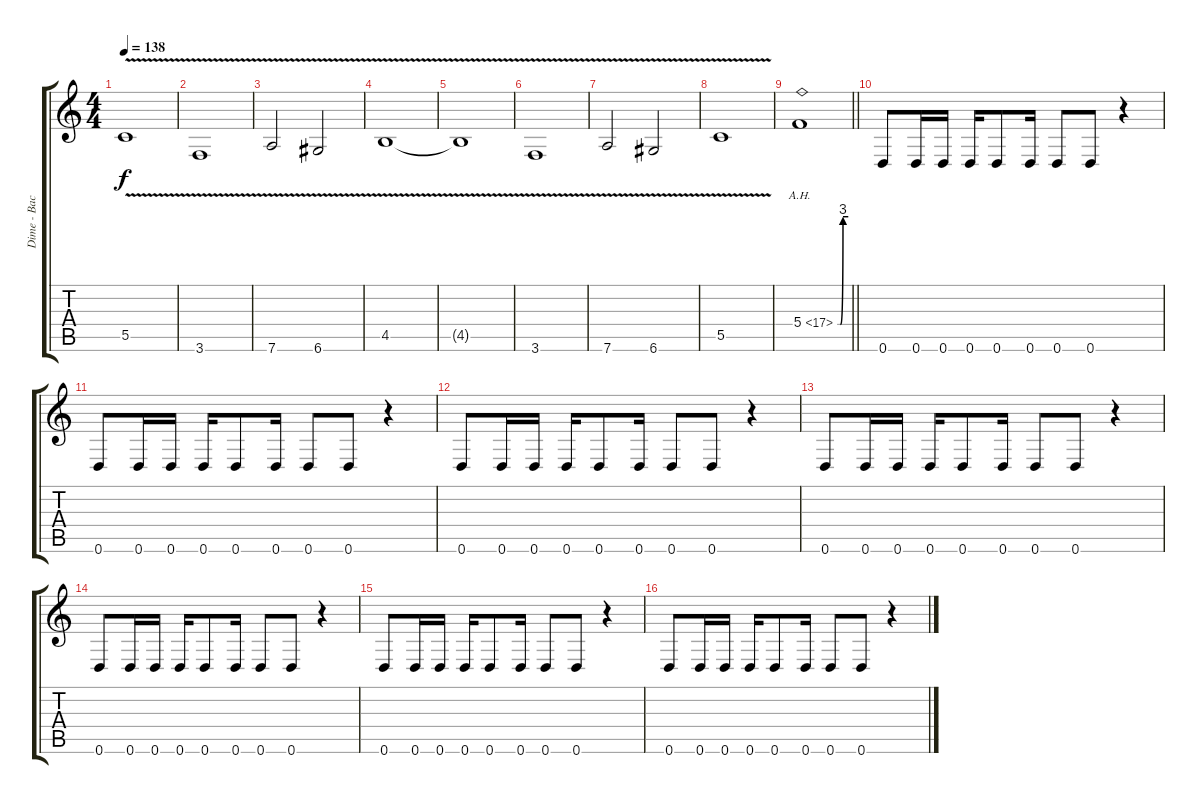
\track ("Dime - Back Guitar" "Dime - Bac") {instrument overdrivenguitar}
\staff {score tabs}
\tuning (D4 A3 F3 C3 G2 D2) {hide}
\ts (4 4)
\tempo 138
\clef g2
\ks c
5.5{v t}.1{dy f} |
3.6{v}.1 |
7.6{v}.2 6.6{v}.2 |
4.5{v}.1 |
4.5{v t}.1 |
3.6{v}.1 |
7.6{v}.2 6.6{v}.2 |
5.5{v}.1 |
\barLineRight lightlight
5.4{be (custom 0 0 15 0 30 12 60 12) ah 12}.1 |
0.6.8 0.6.16 0.6.16 0.6.16 0.6.8 0.6.16 0.6.8 0.6.8 r.4 |
0.6.8 0.6.16 0.6.16 0.6.16 0.6.8 0.6.16 0.6.8 0.6.8 r.4 |
0.6.8 0.6.16 0.6.16 0.6.16 0.6.8 0.6.16 0.6.8 0.6.8 r.4 |
0.6.8 0.6.16 0.6.16 0.6.16 0.6.8 0.6.16 0.6.8 0.6.8 r.4 |
0.6.8 0.6.16 0.6.16 0.6.16 0.6.8 0.6.16 0.6.8 0.6.8 r.4 |
0.6.8 0.6.16 0.6.16 0.6.16 0.6.8 0.6.16 0.6.8 0.6.8 r.4 |
0.6.8 0.6.16 0.6.16 0.6.16 0.6.8 0.6.16 0.6.8 0.6.8 r.4
